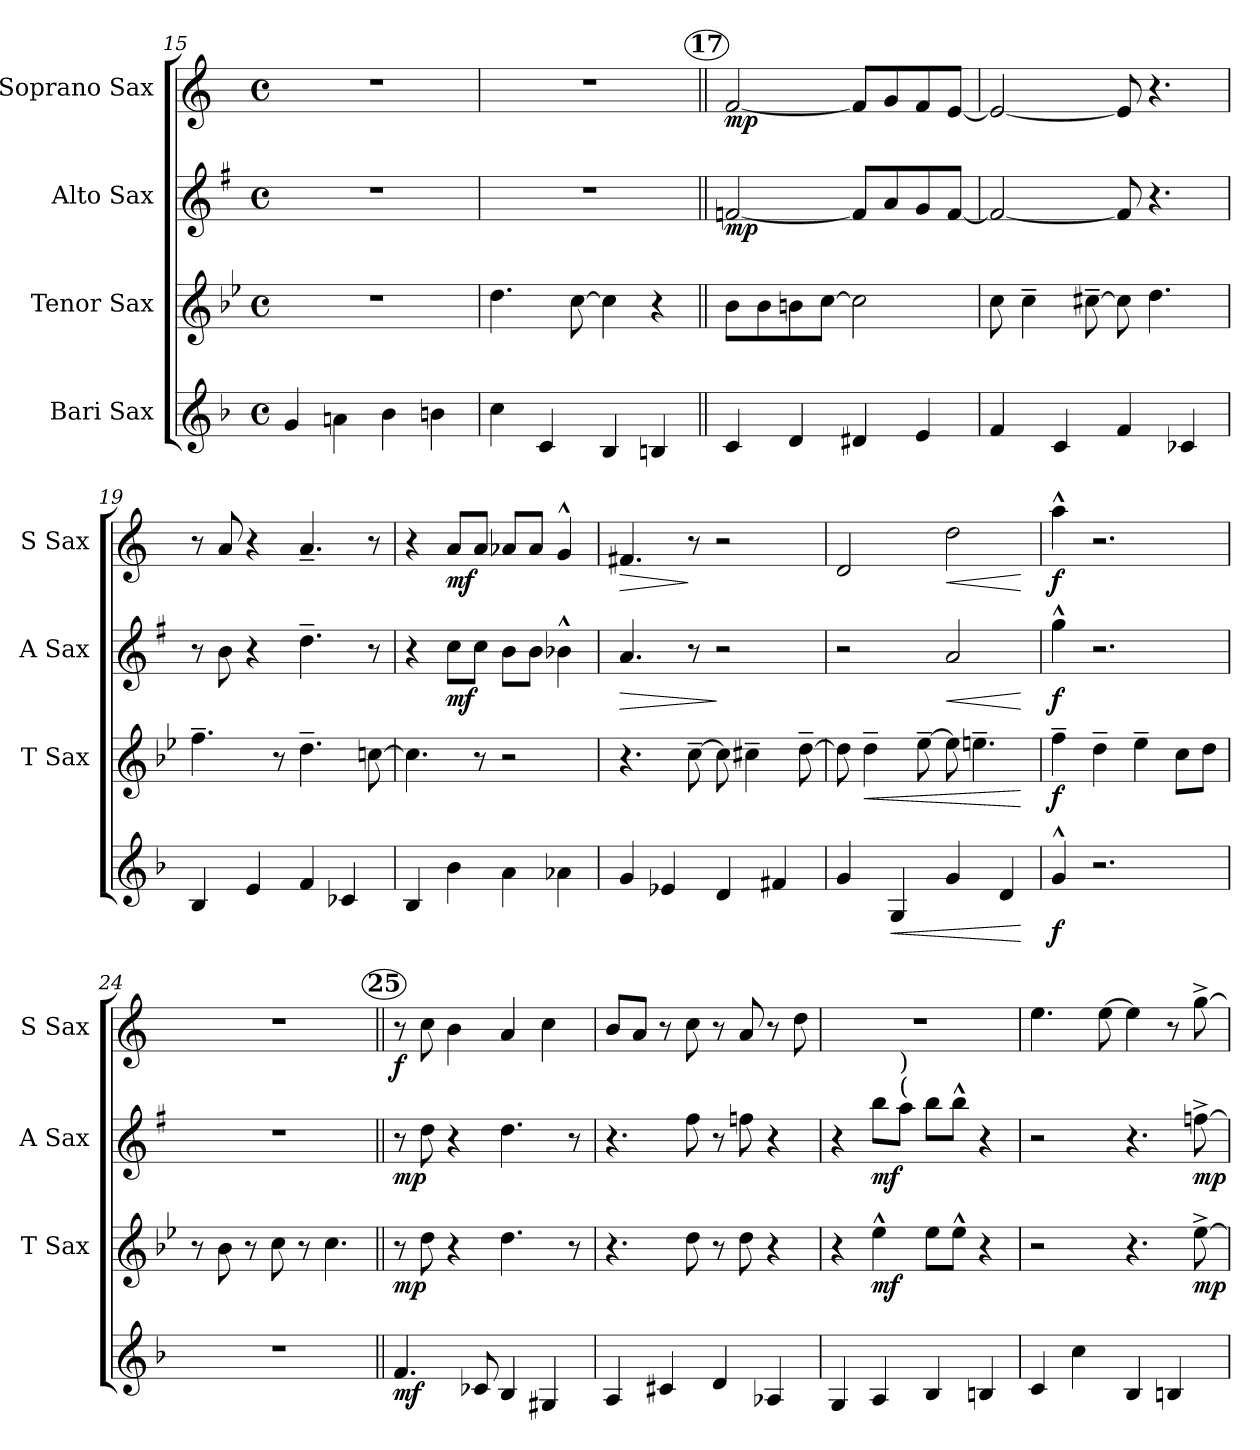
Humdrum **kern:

**kern	**dynam	**kern	**dynam	**kern	**dynam	**kern	**dynam
*part4	*part4	*part3	*part3	*part2	*part2	*part1	*part1
*staff4	*staff4	*staff3	*staff3	*staff2	*staff2	*staff1	*staff1
*I"Bari Sax	*	*I"Tenor Sax	*	*I"Alto Sax	*	*I"Soprano Sax	*
*	*	*I'T Sax	*	*I'A Sax	*	*I'S Sax	*
*clefG2	*	*clefG2	*	*clefG2	*	*clefG2	*
*ITrd8c14	*	*ITrd8c14	*	*ITrd5c9	*	*ITrd1c2	*
*k[b-]	*	*k[b-e-]	*	*k[b-e-]	*	*k[b-e-]	*
*F:	*	*B-:	*	*B-:	*	*B-:	*
*M4/4	*	*M4/4	*	*M4/4	*	*M4/4	*
*met(c)	*	*met(c)	*	*met(c)	*	*met(c)	*
=15	=15	=15	=15	=15	=15	=15	=15
4G/	.	1r	.	1r	.	1r	.
4An\	.	.	.	.	.	.	.
4B-\	.	.	.	.	.	.	.
4Bn\	.	.	.	.	.	.	.
=16	=16	=16	=16	=16	=16	=16	=16
4c\	.	4.d\	.	1r	.	1r	.
4C/	.	.	.	.	.	.	.
.	.	[8c\	.	.	.	.	.
4BB-/	.	4c\]	.	.	.	.	.
4BBn/	.	4r	.	.	.	.	.
!!LO:REH:place=s1:a:B:enc=circle:fs=12.6:t=17
=17||	=17||	=17||	=17||	=17||	=17||	=17||	=17||
!	!	!	!	!	!LO:DY:b	!	!LO:DY:b
4C/	.	8B-\L	.	[2A-X/	mp	[2e-/	mp
.	.	8B-\	.	.	.	.	.
4D/	.	8Bn\	.	.	.	.	.
.	.	[8c\J	.	.	.	.	.
4D#X/	.	2c\]	.	8A-/L]	.	8e-/L]	.
.	.	.	.	8c/	.	8f/	.
4E/	.	.	.	8B-/	.	8e-/	.
.	.	.	.	[8A-/J	.	[8d/J	.
=18	=18	=18	=18	=18	=18	=18	=18
4F/	.	8c\	.	2A-/_	.	2d/_	.
.	.	4c~>\	.	.	.	.	.
4C/	.	.	.	.	.	.	.
.	.	[8c#X~>\	.	.	.	.	.
4F/	.	8c#\]	.	8A-/]	.	8d/]	.
.	.	4.d\	.	4.r	.	4.r	.
4C-X/	.	.	.	.	.	.	.
!!LO:LB:g=z
=19	=19	=19	=19	=19	=19	=19	=19
4BB-/	.	4.f~>\	.	8r	.	8r	.
.	.	.	.	8d\	.	8g/	.
4E/	.	.	.	4r	.	4r	.
.	.	8r	.	.	.	.	.
4F/	.	4.d~>\	.	4.f~>\	.	4.g~</	.
4C-X/	.	.	.	.	.	.	.
.	.	[8cn\	.	8r	.	8r	.
=20	=20	=20	=20	=20	=20	=20	=20
4BB-/	.	4.c\]	.	4r	.	4r	.
!	!	!	!	!	!LO:DY:b	!	!LO:DY:b
4B-\	.	.	.	8e-\L	mf	8g/L	mf
.	.	8r	.	8e-\J	.	8g/J	.
4A\	.	2r	.	8d\L	.	8g-X/L	.
.	.	.	.	8d\J	.	8g-/J	.
4A-X\	.	.	.	4d-X^^>\	.	4f^^>/	.
=21	=21	=21	=21	=21	=21	=21	=21
!	!	!	!	!	!LO:HP:b	!	!LO:HP:b
4G/	.	4.r	.	4.c/	>	4.en/	>
4E-X/	.	.	.	.	.	.	.
.	.	[8c~>\	.	8r	.	8r	]
4D/	.	8c\]	.	2r	]	2r	.
.	.	4c#X~>\	.	.	.	.	.
4F#X/	.	.	.	.	.	.	.
.	.	[8d~>\	.	.	.	.	.
=22	=22	=22	=22	=22	=22	=22	=22
4G/	.	8d\]	.	2r	.	2c/	.
!	!	!	!LO:HP:b	!	!	!	!
.	.	4d~>\	<	.	.	.	.
!	!LO:HP:b	!	!	!	!	!	!
4GG/	<	.	.	.	.	.	.
.	.	[8e-~>\	.	.	.	.	.
!	!	!	!	!	!LO:HP:b	!	!LO:HP:b
4G/	.	8e-\]	.	2c/	<	2cc\	<
.	.	4.en~>\	.	.	.	.	.
4D/	.	.	.	.	.	.	.
.	[	.	[	.	[	.	[
=23	=23	=23	=23	=23	=23	=23	=23
!	!LO:DY:b	!	!LO:DY:b	!	!LO:DY:b	!	!LO:DY:b
4G^^>/	f	4f~>\	f	4b-^^>\	f	4gg^^>\	f
2.r	.	4d~>\	.	2.r	.	2.r	.
.	.	4e-i~>\	.	.	.	.	.
.	.	8c\L	.	.	.	.	.
.	.	8d\J	.	.	.	.	.
=24	=24	=24	=24	=24	=24	=24	=24
1r	.	8r	.	1r	.	1r	.
.	.	8B-\	.	.	.	.	.
.	.	8r	.	.	.	.	.
.	.	8c\	.	.	.	.	.
.	.	8r	.	.	.	.	.
.	.	4.c\	.	.	.	.	.
!!LO:PB:g=z
!!LO:REH:place=s1:a:B:enc=circle:fs=12.6:t=25
=25||	=25||	=25||	=25||	=25||	=25||	=25||	=25||
!	!LO:DY:b	!	!LO:DY:b	!	!LO:DY:b	!	!LO:DY:b
4.F/	mf	8r	mp	8r	mp	8r	f
.	.	8d\	.	8f\	.	8b-\	.
.	.	4r	.	4r	.	4a\	.
8C-X/	.	.	.	.	.	.	.
4BB-/	.	4.d\	.	4.f\	.	4g/	.
4GG#X/	.	.	.	.	.	4b-\	.
.	.	8r	.	8r	.	.	.
=26	=26	=26	=26	=26	=26	=26	=26
4AA/	.	4.r	.	4.r	.	8a/L	.
.	.	.	.	.	.	8g/J	.
4C#X/	.	.	.	.	.	8r	.
.	.	8d\	.	8a\	.	8b-\	.
4D/	.	8r	.	8r	.	8r	.
.	.	8d\	.	8a-X\	.	8g/	.
4AA-X/	.	4r	.	4r	.	8r	.
.	.	.	.	.	.	8cc\	.
=27	=27	=27	=27	=27	=27	=27	=27
4GG/	.	4r	.	4r	.	1r	.
!	!	!	!LO:DY:b	!	!LO:DY:b	!	!
4AA/	.	4e-^^>\	mf	8dd\L	mf	.	.
!	!	!	!	!LO:TX:a:t=(	!	!	!
!	!	!	!	!LO:TX:a:t=)	!	!	!
.	.	.	.	8cc\J	.	.	.
4BB-/	.	8e-\L	.	8dd\L	.	.	.
.	.	8e-^^>\J	.	8dd^^>\J	.	.	.
4BBn/	.	4r	.	4r	.	.	.
=28	=28	=28	=28	=28	=28	=28	=28
4C/	.	2r	.	2r	.	4.dd\	.
4c\	.	.	.	.	.	.	.
.	.	.	.	.	.	[8dd\	.
4BB-/	.	4.r	.	4.r	.	4dd\]	.
4BBn/	.	.	.	.	.	8r	.
!	!	!	!LO:DY:b	!	!LO:DY:b	!	!
.	.	[8e-^>\	mp	[8a-X^>\	mp	[8ff^>\	.
=	=	=	=	=	=	=	=
*-	*-	*-	*-	*-	*-	*-	*-
